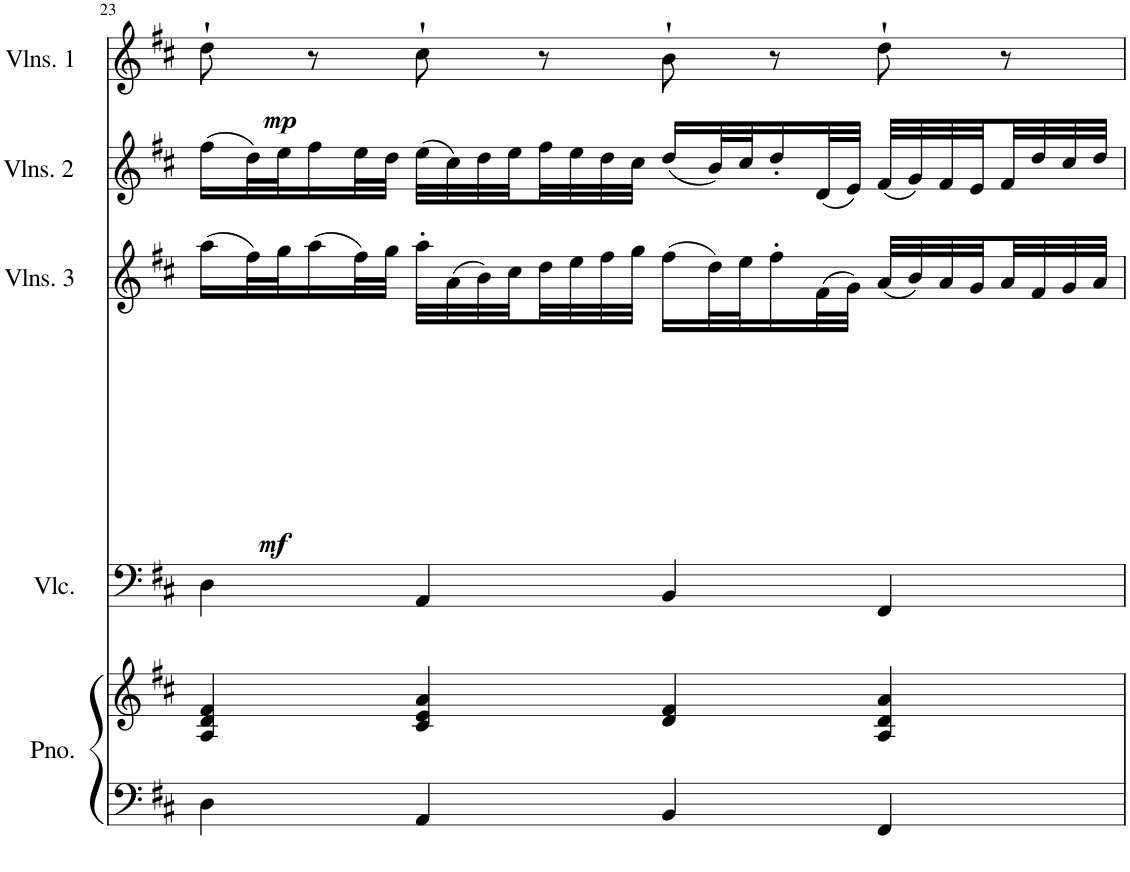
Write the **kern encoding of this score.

**kern	**kern	**kern	**kern	**dynam	**kern	**kern	**dynam
*part5	*part5	*part4	*part3	*part3	*part2	*part1	*part1
*staff6	*staff5	*staff4	*staff3	*staff3	*staff2	*staff1	*staff1
*I"Piano	*	*I"Violoncello	*I"Violins 3	*	*I"Violins 2	*I"Violins 1	*
*I'Pno.	*	*I'Vlc.	*I'Vlns. 3	*	*I'Vlns. 2	*I'Vlns. 1	*
!!LO:PB:g=z
*clefF4	*clefG2	*clefF4	*clefG2	*	*clefG2	*clefG2	*
*k[f#c#]	*k[f#c#]	*k[f#c#]	*k[f#c#]	*	*k[f#c#]	*k[f#c#]	*
*M4/4	*M4/4	*M4/4	*M4/4	*	*M4/4	*M4/4	*
=23	=23	=23	=23	=23	=23	=23	=23
!	!	!	!	!LO:DY:b	!	!	!LO:DY:b
4D\	4A/ 4d/ 4f#/	4D\	(16aa\LL	mf	(16ff#\LL	8dd`\	mp
.	.	.	32ff#\L)	.	32dd\L)	.	.
.	.	.	32gg\J	.	32ee\J	.	.
.	.	.	(16aa\	.	16ff#\	8r	.
.	.	.	32ff#\L)	.	32ee\L	.	.
.	.	.	32gg\JJJ	.	32dd\JJJ	.	.
4AA/	4c#/ 4e/ 4a/	4AA/	32aa'\LLL	.	(32ee\LLL	8cc#`\	.
.	.	.	(32a\	.	32cc#\)	.	.
.	.	.	32b\)	.	32dd\	.	.
.	.	.	32cc#\	.	32ee\	.	.
.	.	.	32dd\	.	32ff#\	8r	.
.	.	.	32ee\	.	32ee\	.	.
.	.	.	32ff#\	.	32dd\	.	.
.	.	.	32gg\JJJ	.	32cc#\JJJ	.	.
4BB/	4d/ 4f#/	4BB/	(16ff#\LL	.	(16dd/LL	8b`\	.
.	.	.	32dd\L)	.	32b/L)	.	.
.	.	.	32ee\J	.	32cc#/J	.	.
.	.	.	16ff#'\	.	16dd'/	8r	.
.	.	.	(32f#\L	.	(32d/L	.	.
.	.	.	32g\JJJ)	.	32e/JJJ)	.	.
4FF#/	4A/ 4d/ 4a/	4FF#/	(32a/LLL	.	(32f#/LLL	8dd`\	.
.	.	.	32b/)	.	32g/)	.	.
.	.	.	32a/	.	32f#/	.	.
.	.	.	32g/	.	32e/	.	.
.	.	.	32a/	.	32f#/	8r	.
.	.	.	32f#/	.	32dd/	.	.
.	.	.	32g/	.	32cc#/	.	.
.	.	.	32a/JJJ	.	32dd/JJJ	.	.
=	=	=	=	=	=	=	=
*-	*-	*-	*-	*-	*-	*-	*-
